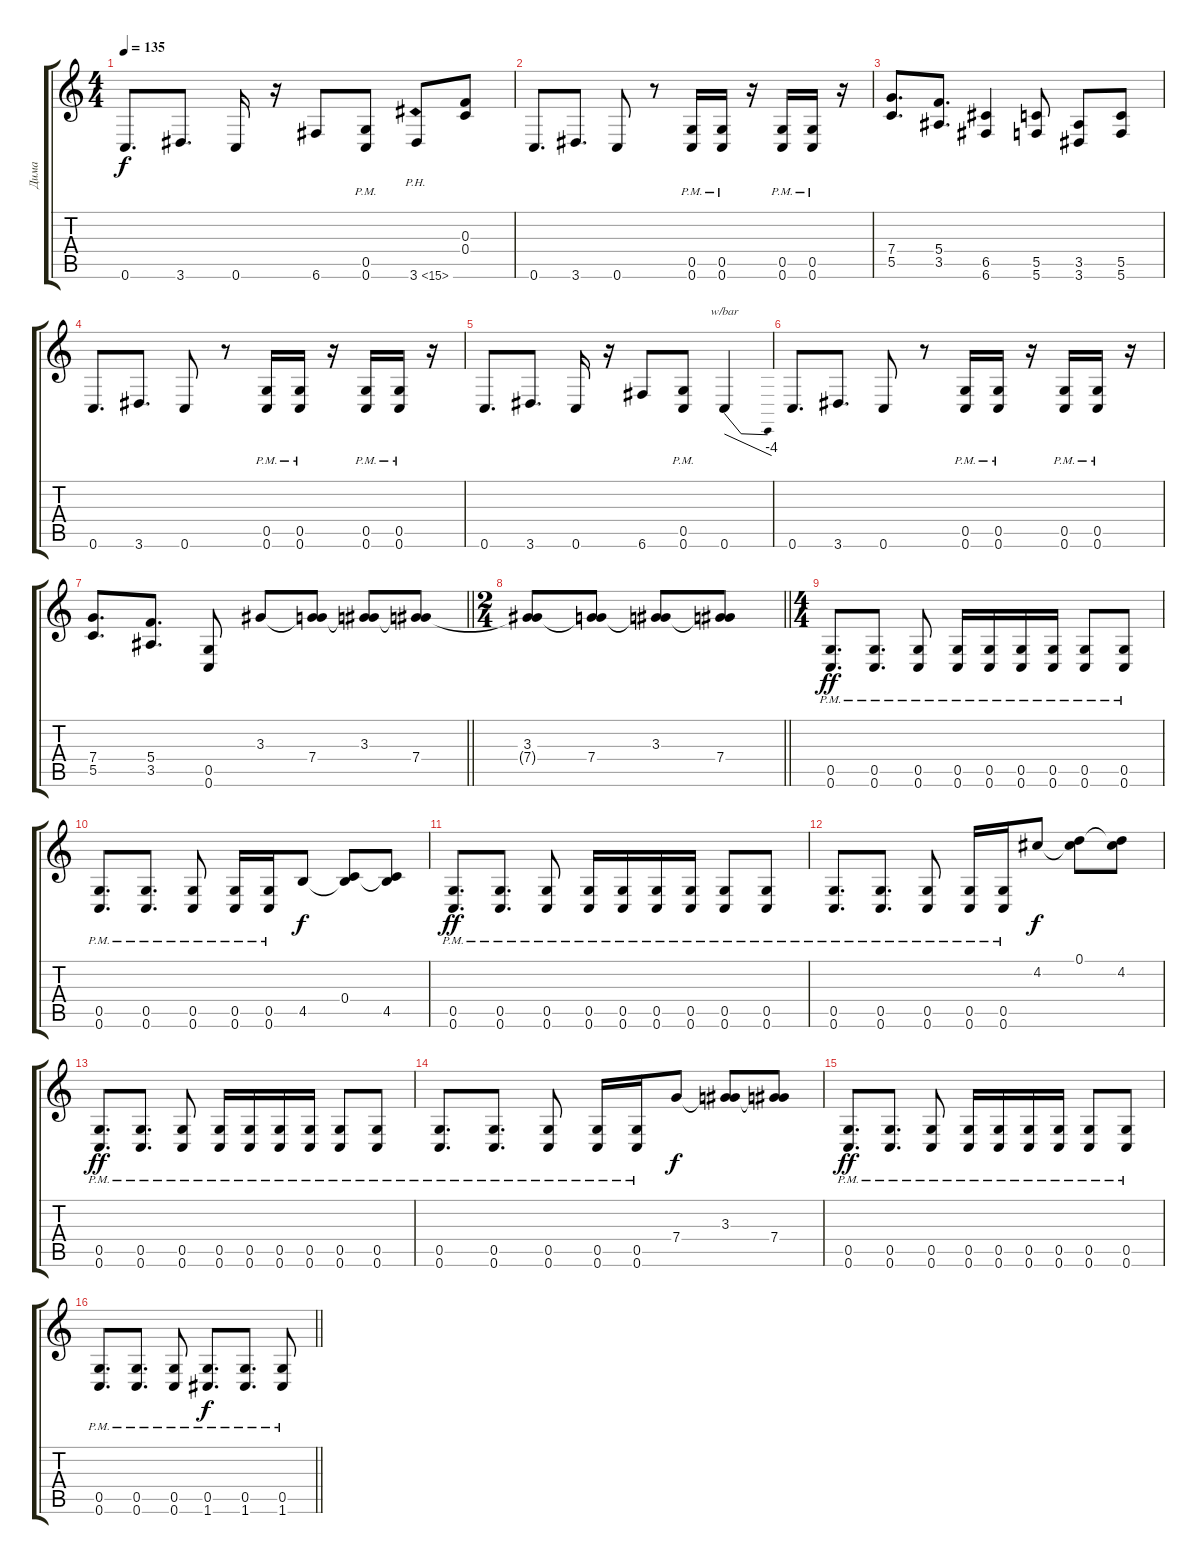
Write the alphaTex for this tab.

\track ("Дима" "Дима") {instrument distortionguitar}
\staff {score tabs}
\tuning (D4 A3 F3 C3 G2 C2) {hide}
\ts (4 4)
\tempo 135
\clef g2
\ks c
0.6.8{d dy f} 3.6.8{d} 0.6.16 r.16 6.6.8 (0.5{pm} 0.6{pm}).8 3.6{ph 12}.8 (0.3 0.4).8 |
0.6.8{d} 3.6.8{d} 0.6.8 r.8 (0.5{pm} 0.6{pm}).16 (0.5{pm} 0.6{pm}).16 r.16 (0.5{pm} 0.6{pm}).16 (0.5{pm} 0.6{pm}).16 r.16 |
(7.4 5.5).8{d} (5.4 3.5).8{d} (6.5 6.6).4 (5.5 5.6).8 (3.5 3.6).8 (5.5 5.6).8 |
0.6.8{d} 3.6.8{d} 0.6.8 r.8 (0.5 0.6{pm}).16 (0.5 0.6{pm}).16 r.16 (0.5 0.6{pm}).16 (0.5 0.6{pm}).16 r.16 |
0.6.8{d} 3.6.8{d} 0.6.16 r.16 6.6.8 (0.5{pm} 0.6{pm}).8 0.6.4{tbe (dive default 0 0 60 -16)} |
0.6.8{d} 3.6.8{d} 0.6.8 r.8 (0.5{pm} 0.6{pm}).16 (0.5{pm} 0.6{pm}).16 r.16 (0.5{pm} 0.6{pm}).16 (0.5{pm} 0.6{pm}).16 r.16 |
\barLineRight lightlight
(7.4 5.5).8{d} (5.4 3.5).8{d} (0.5 0.6).8 3.3.8 (3.3{t} 7.4).8 (3.3 7.4{t}).8 (3.3{t} 7.4).8 |
\ts (2 4)
\barLineRight lightlight
(3.3 7.4{t}).8 (3.3{t} 7.4).8 (3.3 7.4{t}).8 (3.3{t} 7.4).8 |
\ts (4 4)
(0.5{pm} 0.6{pm}).8{d dy ff} (0.5{pm} 0.6{pm}).8{d} (0.5{pm} 0.6{pm}).8 (0.5{pm} 0.6{pm}).16 (0.5{pm} 0.6{pm}).16 (0.5{pm} 0.6{pm}).16 (0.5{pm} 0.6{pm}).16 (0.5{pm} 0.6{pm}).8 (0.5{pm} 0.6{pm}).8 |
(0.5{pm} 0.6{pm}).8{d} (0.5{pm} 0.6{pm}).8{d} (0.5{pm} 0.6{pm}).8 (0.5{pm} 0.6{pm}).16 (0.5{pm} 0.6{pm}).16 4.5.8{dy f} (0.4 4.5{t}).8 (0.4{t} 4.5).8 |
(0.5{pm} 0.6{pm}).8{d dy ff} (0.5{pm} 0.6{pm}).8{d} (0.5{pm} 0.6{pm}).8 (0.5{pm} 0.6{pm}).16 (0.5{pm} 0.6{pm}).16 (0.5{pm} 0.6{pm}).16 (0.5{pm} 0.6{pm}).16 (0.5{pm} 0.6{pm}).8 (0.5{pm} 0.6{pm}).8 |
(0.5{pm} 0.6{pm}).8{d} (0.5{pm} 0.6{pm}).8{d} (0.5{pm} 0.6{pm}).8 (0.5{pm} 0.6{pm}).16 (0.5{pm} 0.6{pm}).16 4.2.8{dy f} (0.1 4.2{t}).8 (0.1{t} 4.2).8 |
(0.5{pm} 0.6{pm}).8{d dy ff} (0.5{pm} 0.6{pm}).8{d} (0.5{pm} 0.6{pm}).8 (0.5{pm} 0.6{pm}).16 (0.5{pm} 0.6{pm}).16 (0.5{pm} 0.6{pm}).16 (0.5{pm} 0.6{pm}).16 (0.5{pm} 0.6{pm}).8 (0.5{pm} 0.6{pm}).8 |
(0.5{pm} 0.6{pm}).8{d} (0.5{pm} 0.6{pm}).8{d} (0.5{pm} 0.6{pm}).8 (0.5{pm} 0.6{pm}).16 (0.5{pm} 0.6{pm}).16 7.4.8{dy f} (3.3 7.4{t}).8 (3.3{t} 7.4).8 |
(0.5{pm} 0.6{pm}).8{d dy ff} (0.5{pm} 0.6{pm}).8{d} (0.5{pm} 0.6{pm}).8 (0.5{pm} 0.6{pm}).16 (0.5{pm} 0.6{pm}).16 (0.5{pm} 0.6{pm}).16 (0.5{pm} 0.6{pm}).16 (0.5{pm} 0.6{pm}).8 (0.5{pm} 0.6{pm}).8 |
\barLineRight lightlight
(0.5{pm} 0.6{pm}).8{d} (0.5{pm} 0.6{pm}).8{d} (0.5{pm} 0.6{pm}).8 (0.5{pm} 1.6{pm}).8{d dy f} (0.5{pm} 1.6{pm}).8{d} (0.5{pm} 1.6{pm}).8
